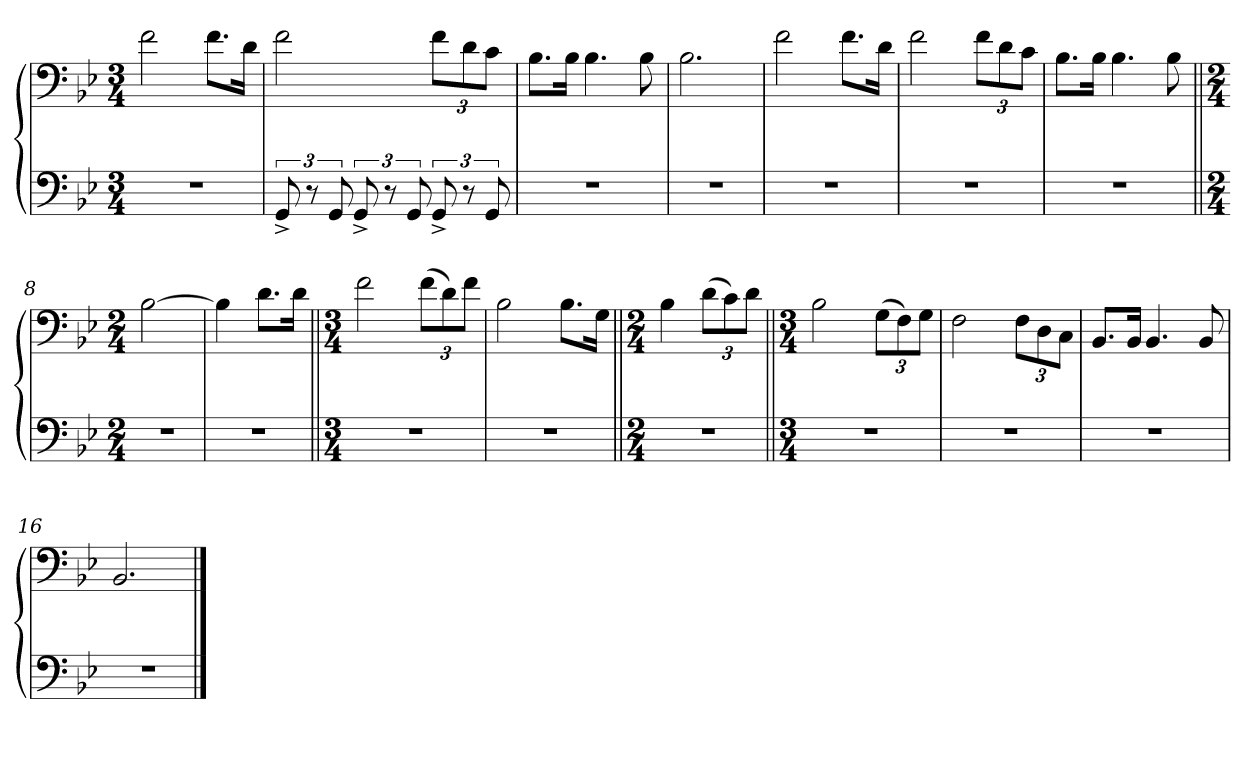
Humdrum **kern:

**kern	**kern
*part1	*part1
*staff2	*staff1
*clefF4	*clefF4
*k[b-e-]	*k[b-e-]
*M3/4	*M3/4
=1	=1
2.r	2f\
.	8.f\L
.	16d\Jk
=2	=2
12GG^/	2f\
12r	.
12GG/	.
12GG^/	.
12r	.
12GG/	.
12GG^/	12f\L
12r	12d\
12GG/	12c\J
=3	=3
2.r	8.B-\L
.	16B-\Jk
.	4.B-\
.	8B-\
=4	=4
2.r	2.B-\
=5	=5
2.r	2f\
.	8.f\L
.	16d\Jk
=6	=6
2.r	2f\
.	12f\L
.	12d\
.	12c\J
=7	=7
2.r	8.B-\L
.	16B-\Jk
.	4.B-\
.	8B-\
=8||	=8||
*M2/4	*M2/4
2r	[2B-\
=9	=9
2r	4B-\]
.	8.d\L
.	16d\Jk
=10||	=10||
*M3/4	*M3/4
2.r	2f\
.	(12f\L
.	12d\)
.	12f\J
=11	=11
2.r	2B-\
.	8.B-\L
.	16G\Jk
=12||	=12||
*M2/4	*M2/4
2r	4B-\
.	(12d\L
.	12c\)
.	12d\J
=13||	=13||
*M3/4	*M3/4
2.r	2B-\
.	(12G\L
.	12F\)
.	12G\J
=14	=14
2.r	2F\
.	12F\L
.	12D\
.	12C\J
=15	=15
2.r	8.BB-/L
.	16BB-/Jk
.	4.BB-/
.	8BB-/
=16	=16
2.r	2.BB-/
==	==
*-	*-
